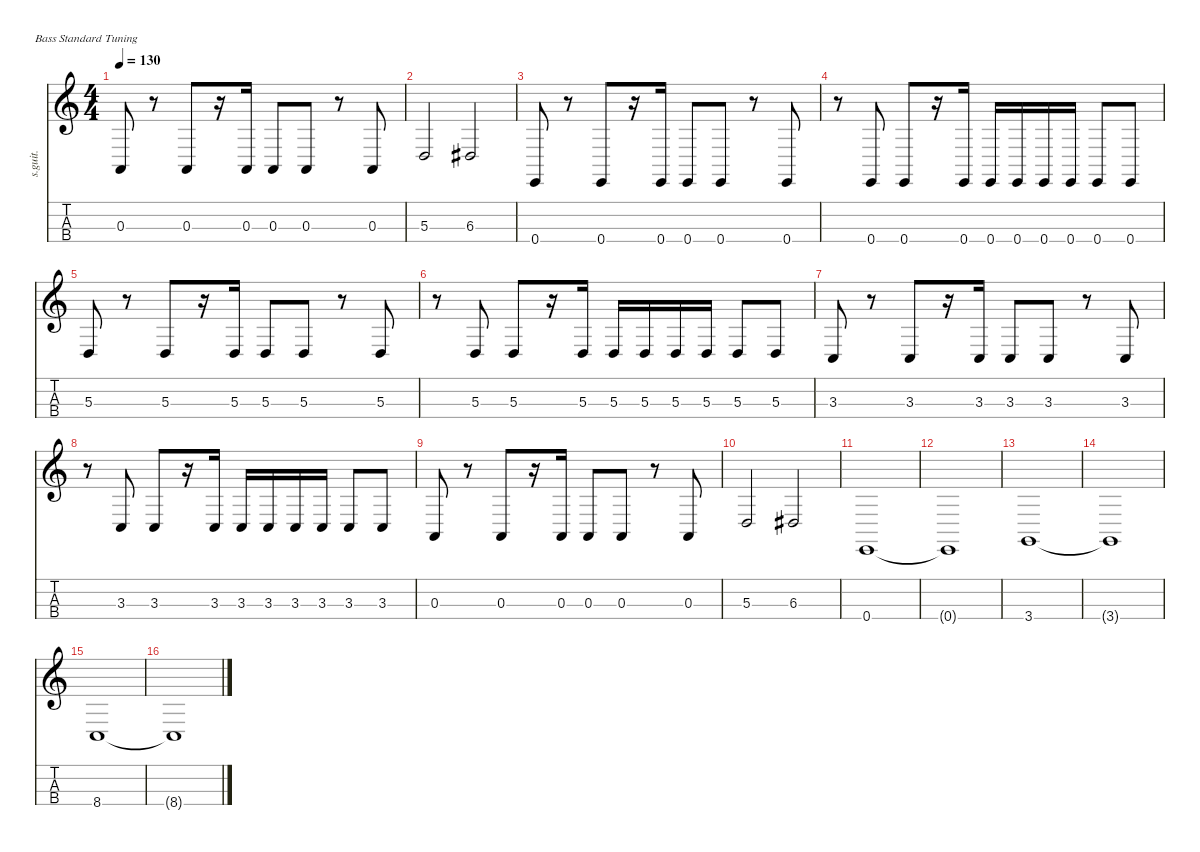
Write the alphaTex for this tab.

\defaultSystemsLayout 4
\hideDynamics
\bracketExtendMode nobrackets
\otherSystemsTrackNameOrientation horizontal
\track ("Bass" "s.guit.") {instrument acousticguitarsteel}
\staff {score tabs}
\tuning (G2 D2 A1 E1)
\ts (4 4)
\tempo 130
\clef g2
\ks c
0.3.8{dy f} r.8 0.3.8 r.16 0.3.16 0.3.8 0.3.8 r.8 0.3.8 |
5.3.2 6.3{acc #}.2 |
0.4.8 r.8 0.4.8 r.16 0.4.16 0.4.8 0.4.8 r.8 0.4.8 |
r.8 0.4.8 0.4.8 r.16 0.4.16 0.4.16 0.4.16 0.4.16 0.4.16 0.4.8 0.4.8 |
5.3.8 r.8 5.3.8 r.16 5.3.16 5.3.8 5.3.8 r.8 5.3.8 |
r.8 5.3.8 5.3.8 r.16 5.3.16 5.3.16 5.3.16 5.3.16 5.3.16 5.3.8 5.3.8 |
3.3.8 r.8 3.3.8 r.16 3.3.16 3.3.8 3.3.8 r.8 3.3.8 |
r.8 3.3.8 3.3.8 r.16 3.3.16 3.3.16 3.3.16 3.3.16 3.3.16 3.3.8 3.3.8 |
0.3.8 r.8 0.3.8 r.16 0.3.16 0.3.8 0.3.8 r.8 0.3.8 |
5.3.2 6.3{acc #}.2 |
0.4.1 |
0.4{t}.1 |
3.4.1 |
3.4{t}.1 |
8.4.1 |
8.4{t}.1
